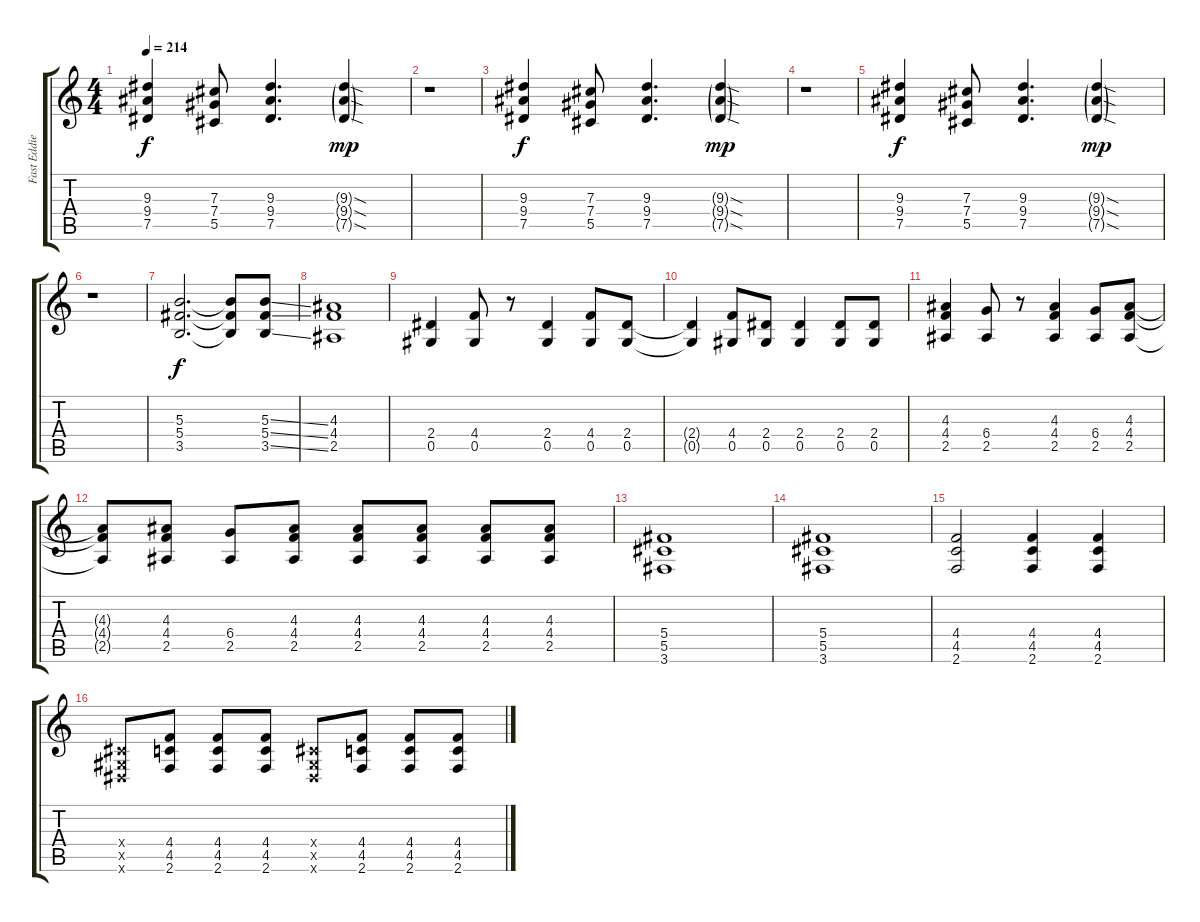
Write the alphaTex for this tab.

\track ("Fast Eddie" "Fast Eddie") {instrument distortionguitar}
\staff {score tabs}
\tuning (Eb4 Bb3 Gb3 Db3 Ab2 Eb2) {hide}
\ts (4 4)
\tempo 214
\clef g2
\ks c
(9.3 9.4 7.5).4{dy f} (7.3 7.4 5.5).8 (9.3 9.4 7.5).4{d} (9.3{sod g} 9.4{sod g} 7.5{sod g}).4{dy mp} |
r.1 |
(9.3 9.4 7.5).4{dy f} (7.3 7.4 5.5).8 (9.3 9.4 7.5).4{d} (9.3{sod g} 9.4{sod g} 7.5{sod g}).4{dy mp} |
r.1 |
(9.3 9.4 7.5).4{dy f} (7.3 7.4 5.5).8 (9.3 9.4 7.5).4{d} (9.3{sod g} 9.4{sod g} 7.5{sod g}).4{dy mp} |
r.1 |
(5.3 5.4 3.5).2{d dy f} (5.3{t} 5.4{t} 3.5{t}).8 (5.3{ss} 5.4{ss} 3.5{ss}).8 |
(4.3 4.4 2.5).1 |
(2.4 0.5).4 (4.4 0.5).8 r.8 (2.4 0.5).4 (4.4 0.5).8 (2.4 0.5).8 |
(2.4{t} 0.5{t}).4 (4.4 0.5).8 (2.4 0.5).8 (2.4 0.5).4 (2.4 0.5).8 (2.4 0.5).8 |
(4.3 4.4 2.5).4 (6.4 2.5).8 r.8 (4.3 4.4 2.5).4 (6.4 2.5).8 (4.3 4.4 2.5).8 |
(4.3{t} 4.4{t} 2.5{t}).8 (4.3 4.4 2.5).8 (6.4 2.5).8 (4.3 4.4 2.5).8 (4.3 4.4 2.5).8 (4.3 4.4 2.5).8 (4.3 4.4 2.5).8 (4.3 4.4 2.5).8 |
(5.4 5.5 3.6).1 |
(5.4 5.5 3.6).1 |
(4.4 4.5 2.6).2 (4.4 4.5 2.6).4 (4.4 4.5 2.6).4 |
(0.4{x} 0.5{x} 0.6{x}).8 (4.4 4.5 2.6).8 (4.4 4.5 2.6).8 (4.4 4.5 2.6).8 (0.4{x} 0.5{x} 0.6{x}).8 (4.4 4.5 2.6).8 (4.4 4.5 2.6).8 (4.4 4.5 2.6).8
